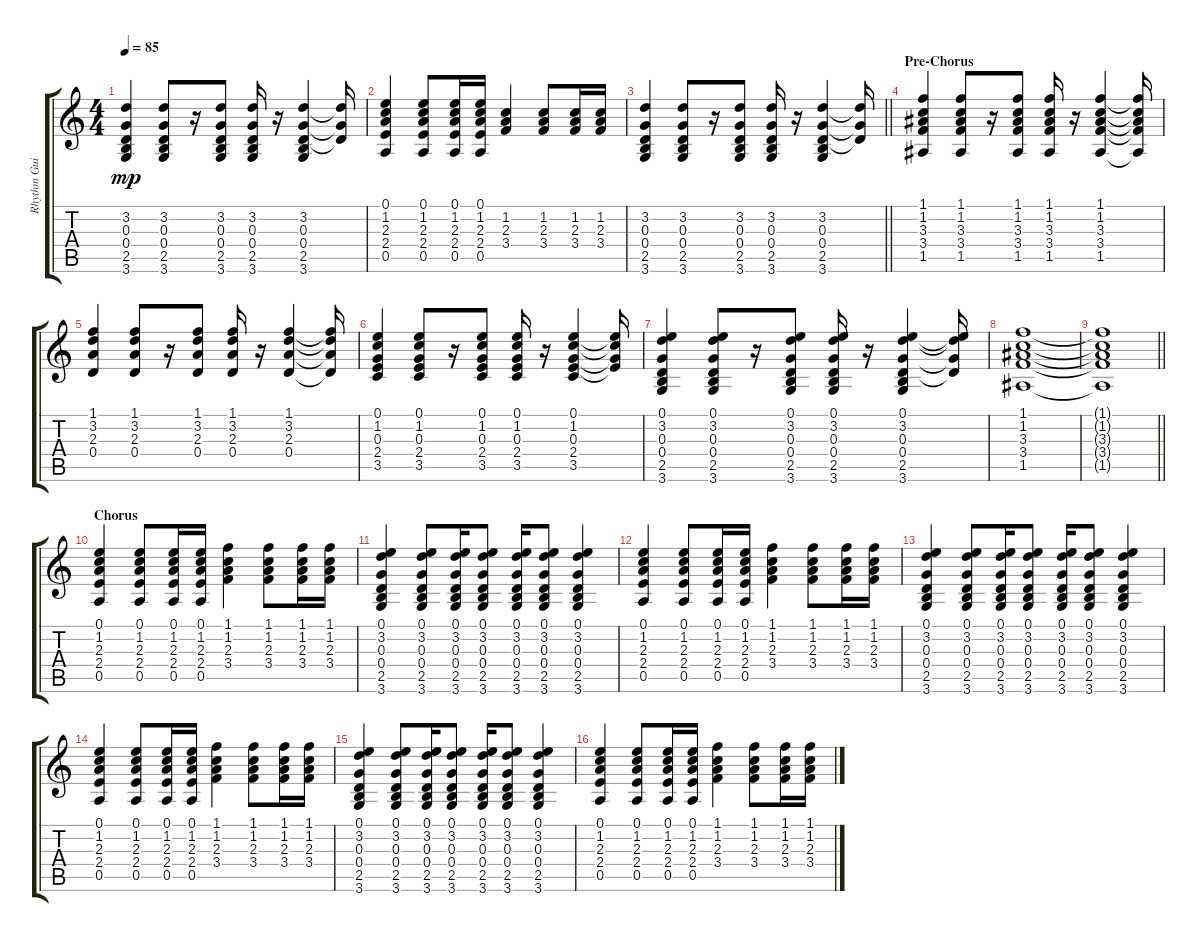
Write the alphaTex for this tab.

\track ("Rhythm Guitar" "Rhythm Gui") {instrument acousticguitarsteel}
\staff {score tabs}
\tuning (E4 B3 G3 D3 A2 E2) {hide}
\ts (4 4)
\tempo 85
\clef g2
\ks c
(3.2 0.3 0.4 2.5 3.6).4{dy mp} (3.2 0.3 0.4 2.5 3.6).8 r.16 (3.2 0.3 0.4 2.5 3.6).8 (3.2 0.3 0.4 2.5 3.6).16 r.16 (3.2 0.3 0.4 2.5 3.6).4 (3.2{t} 0.3{t} 0.4{t}).16 |
(0.1 1.2 2.3 2.4 0.5).4 (0.1 1.2 2.3 2.4 0.5).8 (0.1 1.2 2.3 2.4 0.5).16 (0.1 1.2 2.3 2.4 0.5).16 (1.2 2.3 3.4).4 (1.2 2.3 3.4).8 (1.2 2.3 3.4).16 (1.2 2.3 3.4).16 |
\barLineRight lightlight
(3.2 0.3 0.4 2.5 3.6).4 (3.2 0.3 0.4 2.5 3.6).8 r.16 (3.2 0.3 0.4 2.5 3.6).8 (3.2 0.3 0.4 2.5 3.6).16 r.16 (3.2 0.3 0.4 2.5 3.6).4 (3.2{t} 0.3{t} 0.4{t}).16 |
\section ("" "Pre-Chorus")
(1.1 1.2 3.3 3.4 1.5).4 (1.1 1.2 3.3 3.4 1.5).8 r.16 (1.1 1.2 3.3 3.4 1.5).8 (1.1 1.2 3.3 3.4 1.5).16 r.16 (1.1 1.2 3.3 3.4 1.5).4 (1.1{t} 1.2{t} 3.3{t} 3.4{t} 1.5{t}).16 |
(1.1 3.2 2.3 0.4).4 (1.1 3.2 2.3 0.4).8 r.16 (1.1 3.2 2.3 0.4).8 (1.1 3.2 2.3 0.4).16 r.16 (1.1 3.2 2.3 0.4).4 (1.1{t} 3.2{t} 2.3{t} 0.4{t}).16 |
(0.1 1.2 0.3 2.4 3.5).4 (0.1 1.2 0.3 2.4 3.5).8 r.16 (0.1 1.2 0.3 2.4 3.5).8 (0.1 1.2 0.3 2.4 3.5).16 r.16 (0.1 1.2 0.3 2.4 3.5).4 (0.1{t} 1.2{t} 0.3{t} 2.4{t}).16 |
(0.1 3.2 0.3 0.4 2.5 3.6).4 (0.1 3.2 0.3 0.4 2.5 3.6).8 r.16 (0.1 3.2 0.3 0.4 2.5 3.6).8 (0.1 3.2 0.3 0.4 2.5 3.6).16 r.16 (0.1 3.2 0.3 0.4 2.5 3.6).4 (0.1{t} 3.2{t} 0.3{t} 0.4{t}).16 |
(1.1 1.2 3.3 3.4 1.5).1 |
\barLineRight lightlight
(1.1{t} 1.2{t} 3.3{t} 3.4{t} 1.5{t}).1 |
\section ("" "Chorus")
(0.1 1.2 2.3 2.4 0.5).4 (0.1 1.2 2.3 2.4 0.5).8 (0.1 1.2 2.3 2.4 0.5).16 (0.1 1.2 2.3 2.4 0.5).16 (1.1 1.2 2.3 3.4).4 (1.1 1.2 2.3 3.4).8 (1.1 1.2 2.3 3.4).16 (1.1 1.2 2.3 3.4).16 |
(0.1 3.2 0.3 0.4 2.5 3.6).4 (0.1 3.2 0.3 0.4 2.5 3.6).8 (0.1 3.2 0.3 0.4 2.5 3.6).16 (0.1 3.2 0.3 0.4 2.5 3.6).8 (0.1 3.2 0.3 0.4 2.5 3.6).16 (0.1 3.2 0.3 0.4 2.5 3.6).8 (0.1 3.2 0.3 0.4 2.5 3.6).4 |
(0.1 1.2 2.3 2.4 0.5).4 (0.1 1.2 2.3 2.4 0.5).8 (0.1 1.2 2.3 2.4 0.5).16 (0.1 1.2 2.3 2.4 0.5).16 (1.1 1.2 2.3 3.4).4 (1.1 1.2 2.3 3.4).8 (1.1 1.2 2.3 3.4).16 (1.1 1.2 2.3 3.4).16 |
(0.1 3.2 0.3 0.4 2.5 3.6).4 (0.1 3.2 0.3 0.4 2.5 3.6).8 (0.1 3.2 0.3 0.4 2.5 3.6).16 (0.1 3.2 0.3 0.4 2.5 3.6).8 (0.1 3.2 0.3 0.4 2.5 3.6).16 (0.1 3.2 0.3 0.4 2.5 3.6).8 (0.1 3.2 0.3 0.4 2.5 3.6).4 |
(0.1 1.2 2.3 2.4 0.5).4 (0.1 1.2 2.3 2.4 0.5).8 (0.1 1.2 2.3 2.4 0.5).16 (0.1 1.2 2.3 2.4 0.5).16 (1.1 1.2 2.3 3.4).4 (1.1 1.2 2.3 3.4).8 (1.1 1.2 2.3 3.4).16 (1.1 1.2 2.3 3.4).16 |
(0.1 3.2 0.3 0.4 2.5 3.6).4 (0.1 3.2 0.3 0.4 2.5 3.6).8 (0.1 3.2 0.3 0.4 2.5 3.6).16 (0.1 3.2 0.3 0.4 2.5 3.6).8 (0.1 3.2 0.3 0.4 2.5 3.6).16 (0.1 3.2 0.3 0.4 2.5 3.6).8 (0.1 3.2 0.3 0.4 2.5 3.6).4 |
(0.1 1.2 2.3 2.4 0.5).4 (0.1 1.2 2.3 2.4 0.5).8 (0.1 1.2 2.3 2.4 0.5).16 (0.1 1.2 2.3 2.4 0.5).16 (1.1 1.2 2.3 3.4).4 (1.1 1.2 2.3 3.4).8 (1.1 1.2 2.3 3.4).16 (1.1 1.2 2.3 3.4).16
